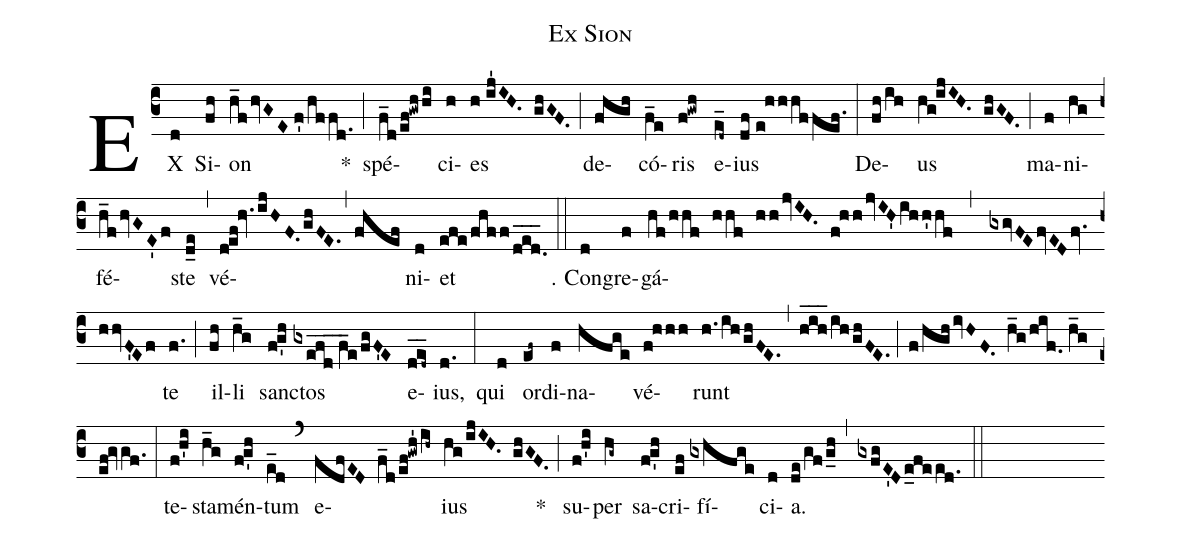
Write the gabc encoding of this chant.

name:Ex Sion;
%%
(c3) EX(d) Si(fh)on(h_f/hvGE//f'/hffd.) *(;)
spé(f_d/ef!gwhhi)ci(h)es(h//ij'IH. ghGF.) (;)
de(fhgh)có(f_e)ris(f!gwh) e(e_d~)ius(df//e!hhhffef.) (:)
De(fh/ih)us(hg!ijIH. ghGF.) (;)
ma(f)ni-(hg)fé(h_f/hvGE'f)ste(d_e) (,)
vé(d!ef!hv.ijHF.ghFE.,fhef)ni(d)et(efe/fhff/ded.___) (::)

℣. Con(d)gre(f)gá(hf/hhf hhf hh/jvIH. f!hh/jvIH'ihh'hf,gxgvFE/fvEDfv.hhvF'Ef)te(f.) (;)
il(fh)li(h_g) san(f!g'h)ctos(gxefd___//f_e/fgF'E) e(de__d~)ius,(d.) (:)
qui(d) or(ef~)di(f)na(hfge)vé(f!hhh)runt(h./ih/ghFE.,hih___/ih/ghFE.;f/hgh/ivHF. h_g/hif.//h_g/ef!gvgf.) (:)
te(f!h'i)sta(h_g)mén(f!g'h)tum(e_d) (`)
e(fdfED f_d/ef!gwh'/ih~)ius(hg/ijIH. ghGF.) *(;)
su(f!h'i)per(hg~) sa-(f!g'h)cri(ef)fí(gxhfge)ci(d)a.(de/gf/g_h,gxfgE'De_feed.) (::)
